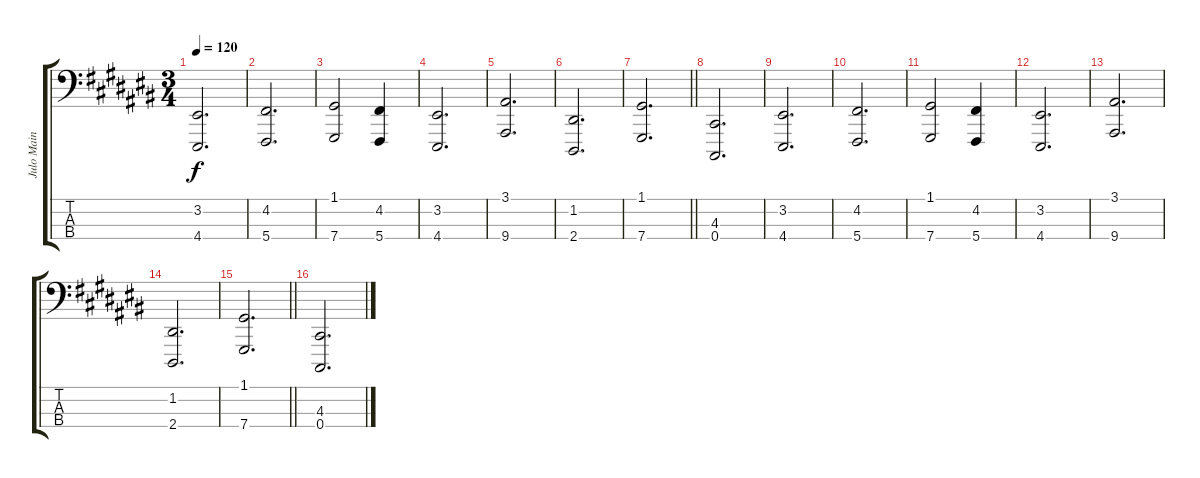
\track ("Julo Main Gauche" "Julo Main ") {instrument stringensemble1}
\staff {score tabs}
\tuning (G2 D2 A1 Db1) {hide}
\ts (3 4)
\tempo 120
\clef f4
\ks c#
(3.2 4.4).2{d dy f} |
(4.2 5.4).2{d} |
(1.1 7.4).2 (4.2 5.4).4 |
(3.2 4.4).2{d} |
(3.1 9.4).2{d} |
(1.2 2.4).2{d} |
\barLineRight lightlight
(1.1 7.4).2{d} |
(4.3 0.4).2{d} |
(3.2 4.4).2{d} |
(4.2 5.4).2{d} |
(1.1 7.4).2 (4.2 5.4).4 |
(3.2 4.4).2{d} |
(3.1 9.4).2{d} |
(1.2 2.4).2{d} |
\barLineRight lightlight
(1.1 7.4).2{d} |
(4.3 0.4).2{d instrument rockorgan}
